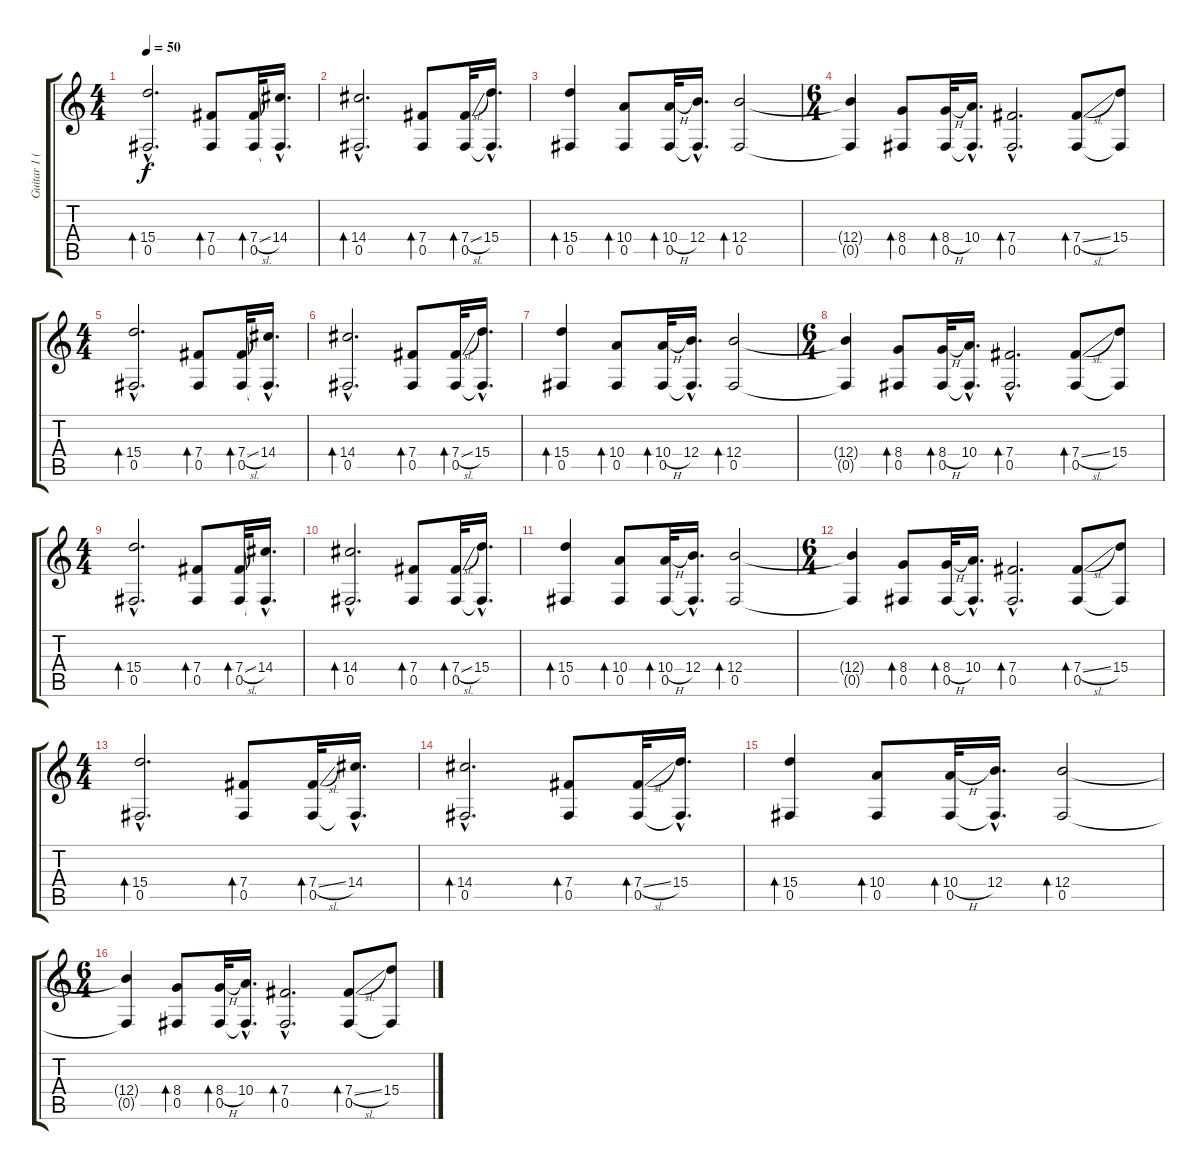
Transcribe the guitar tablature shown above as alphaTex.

\track ("Guitar 1 (Clean)" "Guitar 1 (") {instrument electricguitarclean}
\staff {score tabs}
\tuning (Db4 Ab3 E3 B2 Gb2 Db2) {hide}
\ts (4 4)
\tempo 50
\clef g2
\ks c
(15.4{hac} 0.5{hac}).2{d bd 30 dy f} (7.4 0.5).8{bd 30} (7.4{sl} 0.5).32{bd 30} (14.4{hac} 0.5{hac t}).16{d} |
(14.4{hac} 0.5{hac}).2{d bd 30} (7.4 0.5).8{bd 30} (7.4{sl} 0.5).32{bd 30} (15.4{hac} 0.5{hac t}).16{d} |
(15.4 0.5).4{bd 30} (10.4 0.5).8{bd 30} (10.4{h} 0.5).32{bd 30} (12.4{hac} 0.5{hac t}).16{d} (12.4 0.5).2{bd 30} |
\ts (6 4)
(12.4{t} 0.5{t}).4 (8.4 0.5).8{bd 30} (8.4{h} 0.5).32{bd 30} (10.4{hac} 0.5{hac t}).16{d} (7.4{hac} 0.5{hac}).2{d bd 30} (7.4{sl} 0.5).8{bd 30} (15.4 0.5{t}).8 |
\ts (4 4)
(15.4{hac} 0.5{hac}).2{d bd 30} (7.4 0.5).8{bd 30} (7.4{sl} 0.5).32{bd 30} (14.4{hac} 0.5{hac t}).16{d} |
(14.4{hac} 0.5{hac}).2{d bd 30} (7.4 0.5).8{bd 30} (7.4{sl} 0.5).32{bd 30} (15.4{hac} 0.5{hac t}).16{d} |
(15.4 0.5).4{bd 30} (10.4 0.5).8{bd 30} (10.4{h} 0.5).32{bd 30} (12.4{hac} 0.5{hac t}).16{d} (12.4 0.5).2{bd 30} |
\ts (6 4)
(12.4{t} 0.5{t}).4 (8.4 0.5).8{bd 30} (8.4{h} 0.5).32{bd 30} (10.4{hac} 0.5{hac t}).16{d} (7.4{hac} 0.5{hac}).2{d bd 30} (7.4{sl} 0.5).8{bd 30} (15.4 0.5{t}).8 |
\ts (4 4)
(15.4{hac} 0.5{hac}).2{d bd 30} (7.4 0.5).8{bd 30} (7.4{sl} 0.5).32{bd 30} (14.4{hac} 0.5{hac t}).16{d} |
(14.4{hac} 0.5{hac}).2{d bd 30} (7.4 0.5).8{bd 30} (7.4{sl} 0.5).32{bd 30} (15.4{hac} 0.5{hac t}).16{d} |
(15.4 0.5).4{bd 30} (10.4 0.5).8{bd 30} (10.4{h} 0.5).32{bd 30} (12.4{hac} 0.5{hac t}).16{d} (12.4 0.5).2{bd 30} |
\ts (6 4)
(12.4{t} 0.5{t}).4 (8.4 0.5).8{bd 30} (8.4{h} 0.5).32{bd 30} (10.4{hac} 0.5{hac t}).16{d} (7.4{hac} 0.5{hac}).2{d bd 30} (7.4{sl} 0.5).8{bd 30} (15.4 0.5{t}).8 |
\ts (4 4)
(15.4{hac} 0.5{hac}).2{d bd 30} (7.4 0.5).8{bd 30} (7.4{sl} 0.5).32{bd 30} (14.4{hac} 0.5{hac t}).16{d} |
(14.4{hac} 0.5{hac}).2{d bd 30} (7.4 0.5).8{bd 30} (7.4{sl} 0.5).32{bd 30} (15.4{hac} 0.5{hac t}).16{d} |
(15.4 0.5).4{bd 30} (10.4 0.5).8{bd 30} (10.4{h} 0.5).32{bd 30} (12.4{hac} 0.5{hac t}).16{d} (12.4 0.5).2{bd 30} |
\ts (6 4)
(12.4{t} 0.5{t}).4 (8.4 0.5).8{bd 30} (8.4{h} 0.5).32{bd 30} (10.4{hac} 0.5{hac t}).16{d} (7.4{hac} 0.5{hac}).2{d bd 30} (7.4{sl} 0.5).8{bd 30} (15.4 0.5{t}).8
